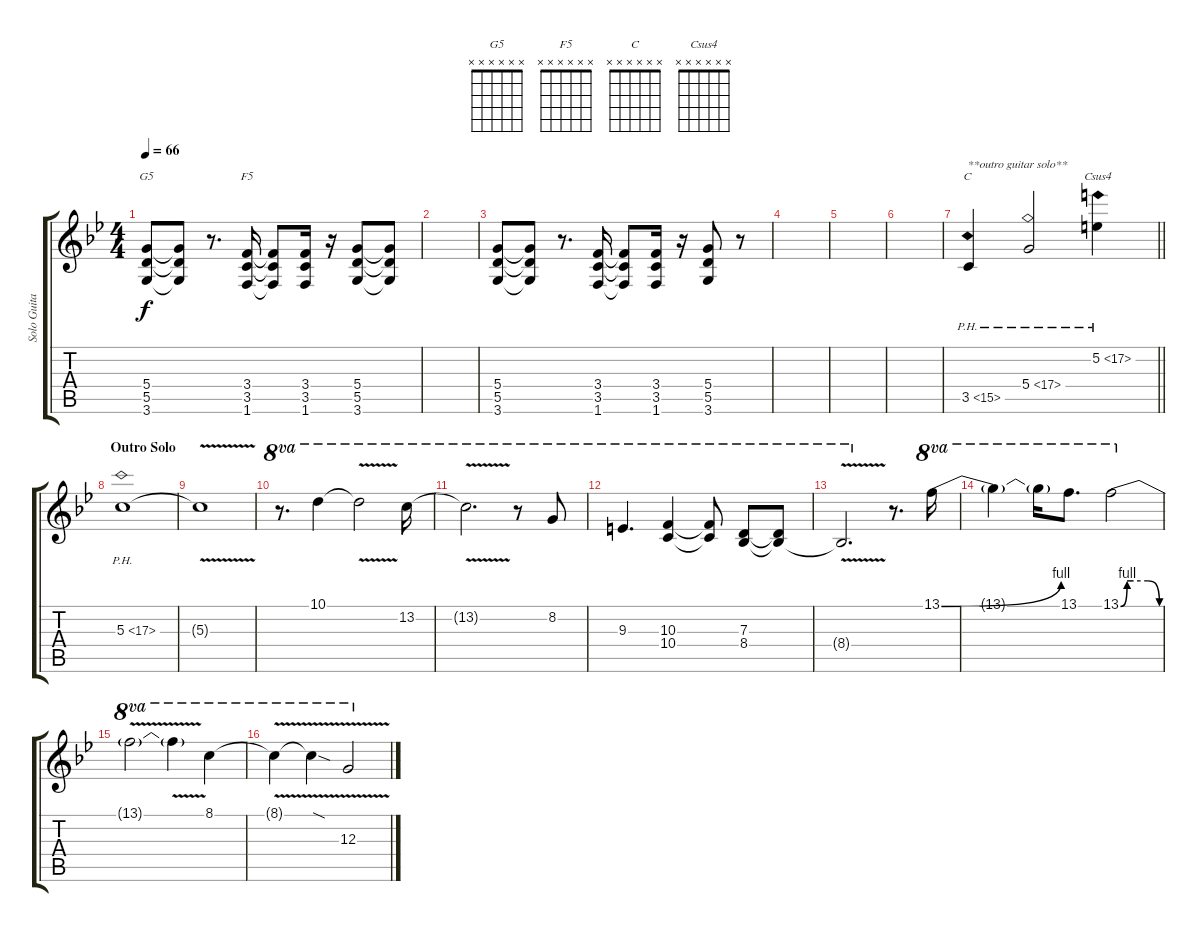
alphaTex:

\track ("Solo Guitar" "Solo Guita") {instrument distortionguitar}
\staff {score tabs}
\tuning (E4 B3 G3 D3 A2 E2) {hide}
\chord ("G5" x x x x x x)
\chord ("F5" x x x x x x)
\chord ("C" x x x x x x)
\chord ("Csus4" x x x x x x)
\ts (4 4)
\tempo 66
\clef g2
\ks bb
(5.4 5.5 3.6).8{ch "G5" dy f} (5.4{t} 5.5{t} 3.6{t}).8 r.8{d} (3.4 3.5 1.6).16{ch "F5"} (3.4{t} 3.5{t} 1.6{t}).8 (3.4 3.5 1.6).16 r.16 (5.4 5.5 3.6).8 (5.4{t} 5.5{t} 3.6{t}).8 |
|
(5.4 5.5 3.6).8 (5.4{t} 5.5{t} 3.6{t}).8 r.8{d} (3.4 3.5 1.6).16 (3.4{t} 3.5{t} 1.6{t}).8 (3.4 3.5 1.6).16 r.16 (5.4 5.5 3.6).8 r.8 |
|
|
|
\barLineRight lightlight
3.5{ph 12}.4{ch "C" txt "**outro guitar solo**"} 5.4{ph 12}.2 5.2{ph 12}.4{ch "Csus4"} |
\section ("" "Outro Solo")
5.3{ph 12}.1 |
5.3{v t}.1 |
r.8{d ot 8va} 10.1.4{ot 8va} 10.1{v t}.2{ot 8va} 13.2.16{ot 8va} |
13.2{v t}.2{d ot 8va} r.8{ot 8va} 8.2.8{ot 8va} |
9.3.4{d ot 8va} (10.3 10.4).4{ot 8va} (10.3{t} 10.4{t}).8{ot 8va} (7.3 8.4).8{ot 8va} (7.3{t} 8.4{t}).8{ot 8va} |
8.4{v t}.2{d ot 8va} r.8{d} 13.1{be (bend 0 0 60 4)}.16{ot 8va} |
13.1{t}.4{ot 8va} 13.1{t}.16{ot 8va} 13.1.8{d ot 8va} 13.1{be (custom 0 0 10 4 20 4 42 4 60 0)}.2{ot 8va} |
13.1{v t}.2{ot 8va} 13.1{t}.4{ot 8va} 8.1.4{ot 8va} |
8.1{v t}.4{ot 8va} 8.1{sod t}.4{ot 8va} 12.3{v}.2{ot 8va}
